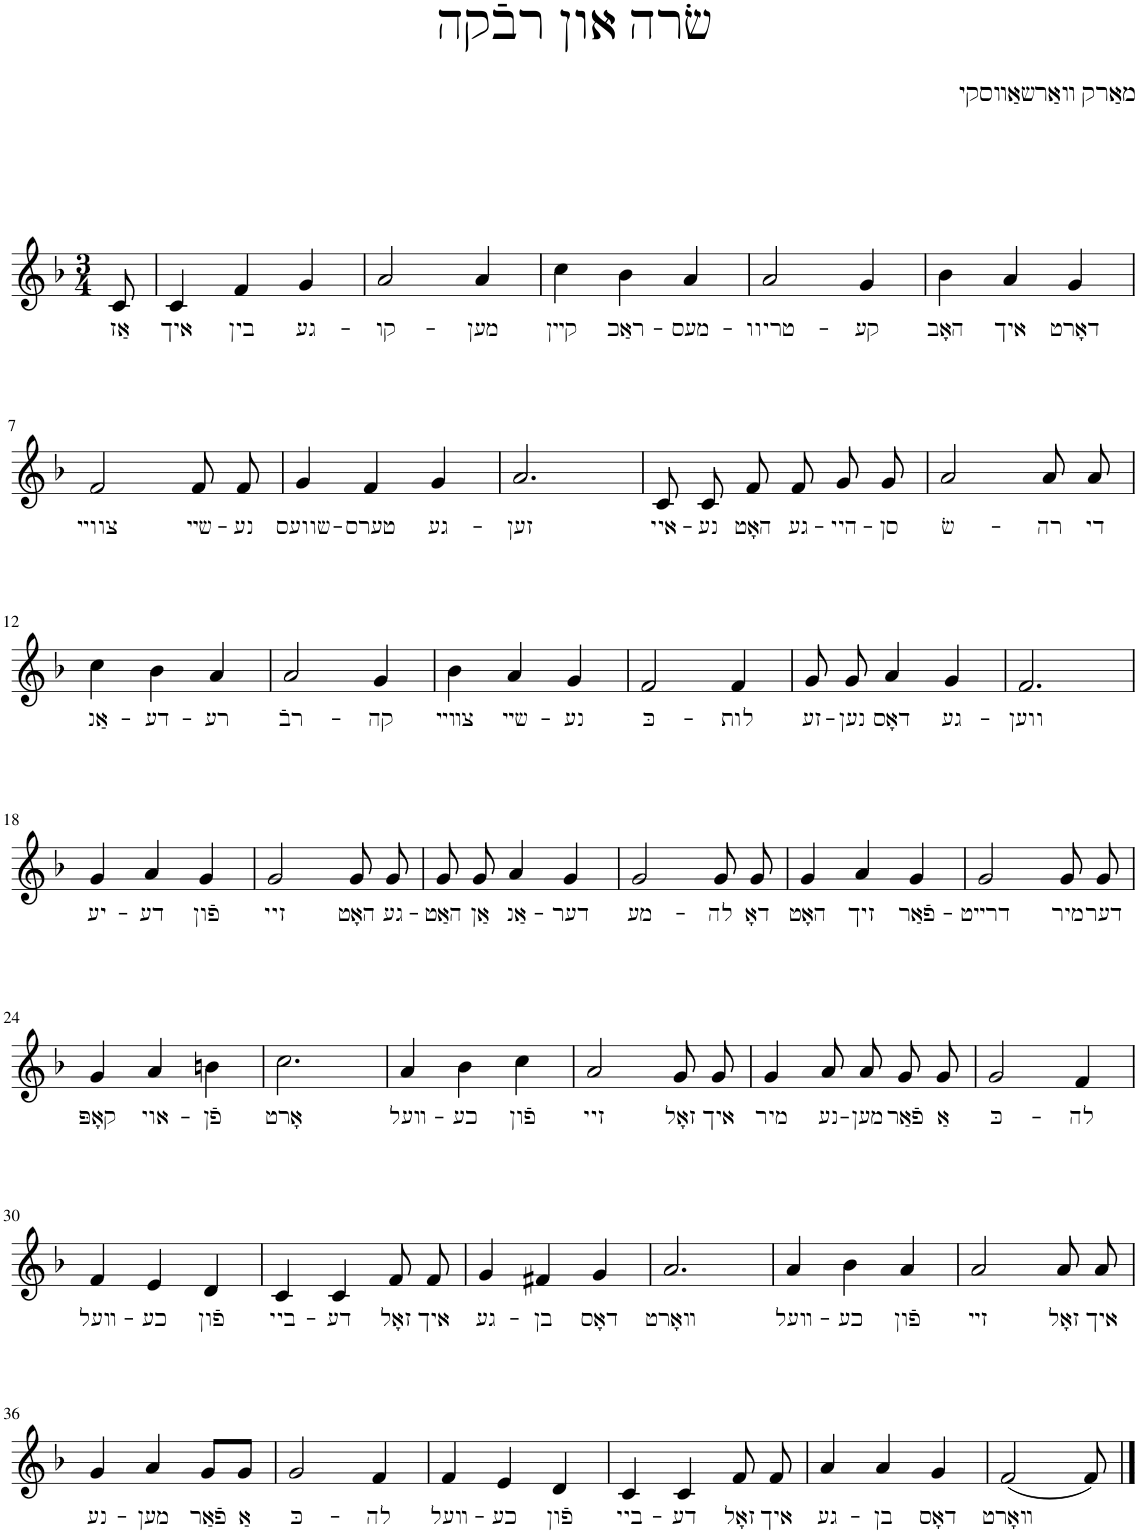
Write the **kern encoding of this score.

**kern	**text
*part1	*part1
*staff1	*staff1
*I"Piano	*
*I'Pno.	*
*clefG2	*
*k[b-]	*
*M3/4	*
=1	=1
!	!LO:LY:b
8c/	אַז
=2	=2
!	!LO:LY:b
4c/	איך
!	!LO:LY:b
4f/	בין
!	!LO:LY:b
4g/	גע-
=3	=3
!	!LO:LY:b
2a/	-קו-
!	!LO:LY:b
4a/	-מען
=4	=4
!	!LO:LY:b
4cc\	קײן
!	!LO:LY:b
4b-\	ראַכ-
!	!LO:LY:b
4a/	-מעס-
=5	=5
!	!LO:LY:b
2a/	-טריוו-
!	!LO:LY:b
4g/	-קע
=6	=6
!	!LO:LY:b
4b-\	האָב
!	!LO:LY:b
4a/	איך
!	!LO:LY:b
4g/	דאָרט
!!LO:LB:g=z
=7	=7
!	!LO:LY:b
2f/	צווײ
!	!LO:LY:b
8f/	שײ-
!	!LO:LY:b
8f/	-נע
=8	=8
!	!LO:LY:b
4g/	שוועס-
!	!LO:LY:b
4f/	-טערס
!	!LO:LY:b
4g/	גע-
=9	=9
!	!LO:LY:b
2.a/	-זען
=10	=10
!	!LO:LY:b
8c/	איי-
!	!LO:LY:b
8c/	-נע
!	!LO:LY:b
8f/	האָט
!	!LO:LY:b
8f/	גע-
!	!LO:LY:b
8g/	-היי-
!	!LO:LY:b
8g/	-סן
=11	=11
!	!LO:LY:b
2a/	שׂ-
!	!LO:LY:b
8a/	-רה
!	!LO:LY:b
8a/	די
!!LO:LB:g=z
=12	=12
!	!LO:LY:b
4cc\	אַנ-
!	!LO:LY:b
4b-\	-דע-
!	!LO:LY:b
4a/	-רע
=13	=13
!	!LO:LY:b
2a/	רבֿ-
!	!LO:LY:b
4g/	-קה
=14	=14
!	!LO:LY:b
4b-\	צװײ
!	!LO:LY:b
4a/	שײ-
!	!LO:LY:b
4g/	-נע
=15	=15
!	!LO:LY:b
2f/	כּ-
!	!LO:LY:b
4f/	-לות
=16	=16
!	!LO:LY:b
8g/	זע-
!	!LO:LY:b
8g/	-נען
!	!LO:LY:b
4a/	דאָס
!	!LO:LY:b
4g/	גע-
=17	=17
!	!LO:LY:b
2.f/	-ווען
!!LO:LB:g=z
=18	=18
!	!LO:LY:b
4g/	יע-
!	!LO:LY:b
4a/	-דע
!	!LO:LY:b
4g/	פֿון
=19	=19
!	!LO:LY:b
2g/	זיי
!	!LO:LY:b
8g/	האָט
!	!LO:LY:b
8g/	גע-
=20	=20
!	!LO:LY:b
8g/	-האַט
!	!LO:LY:b
8g/	אַן
!	!LO:LY:b
4a/	אַנ-
!	!LO:LY:b
4g/	-דער
=21	=21
!	!LO:LY:b
2g/	מע-
!	!LO:LY:b
8g/	-לה
!	!LO:LY:b
8g/	דאָ
=22	=22
!	!LO:LY:b
4g/	האָט
!	!LO:LY:b
4a/	זיך
!	!LO:LY:b
4g/	פֿאַר-
=23	=23
!	!LO:LY:b
2g/	-דרײט
!	!LO:LY:b
8g/	מיר
!	!LO:LY:b
8g/	דער
!!LO:LB:g=z
=24	=24
!	!LO:LY:b
4g/	קאָפּ
!	!LO:LY:b
4a/	אוי-
!	!LO:LY:b
4bn\	-פֿן
=25	=25
!	!LO:LY:b
2.cc\	אָרט
=26	=26
!	!LO:LY:b
4a/	װעל-
!	!LO:LY:b
4b-\	-כע
!	!LO:LY:b
4cc\	פֿון
=27	=27
!	!LO:LY:b
2a/	זיי
!	!LO:LY:b
8g/	זאָל
!	!LO:LY:b
8g/	איך
=28	=28
!	!LO:LY:b
4g/	מיר
!	!LO:LY:b
8a/	נע-
!	!LO:LY:b
8a/	מען
!	!LO:LY:b
8g/	פֿאַר
!	!LO:LY:b
8g/	אַ
=29	=29
!	!LO:LY:b
2g/	כּ-
!	!LO:LY:b
4f/	-לה
!!LO:LB:g=z
=30	=30
!	!LO:LY:b
4f/	װעל-
!	!LO:LY:b
4e/	-כע
!	!LO:LY:b
4d/	פֿון
=31	=31
!	!LO:LY:b
4c/	ביי-
!	!LO:LY:b
4c/	-דע
!	!LO:LY:b
8f/	זאָל
!	!LO:LY:b
8f/	איך
=32	=32
!	!LO:LY:b
4g/	גע-
!	!LO:LY:b
4f#X/	-בן
!	!LO:LY:b
4g/	דאָס
=33	=33
!	!LO:LY:b
2.a/	װאָרט
=34	=34
!	!LO:LY:b
4a/	װעל-
!	!LO:LY:b
4b-\	-כע
!	!LO:LY:b
4a/	פֿון
=35	=35
!	!LO:LY:b
2a/	זײ
!	!LO:LY:b
8a/	זאָל
!	!LO:LY:b
8a/	איך
!!LO:LB:g=z
=36	=36
!	!LO:LY:b
4g/	נע-
!	!LO:LY:b
4a/	-מען
!	!LO:LY:b
8g/L	פֿאַר
!	!LO:LY:b
8g/J	אַ
=37	=37
!	!LO:LY:b
2g/	כּ-
!	!LO:LY:b
4f/	-לה
=38	=38
!	!LO:LY:b
4f/	װעל-
!	!LO:LY:b
4e/	-כע
!	!LO:LY:b
4d/	פֿון
=39	=39
!	!LO:LY:b
4c/	ביי-
!	!LO:LY:b
4c/	-דע
!	!LO:LY:b
8f/	זאָל
!	!LO:LY:b
8f/	איך
=40	=40
!	!LO:LY:b
4a/	גע-
!	!LO:LY:b
4a/	-בן
!	!LO:LY:b
4g/	דאָס
=41	=41
!	!LO:LY:b
(2f/	װאָרט
8f/)	.
==	==
*-	*-
